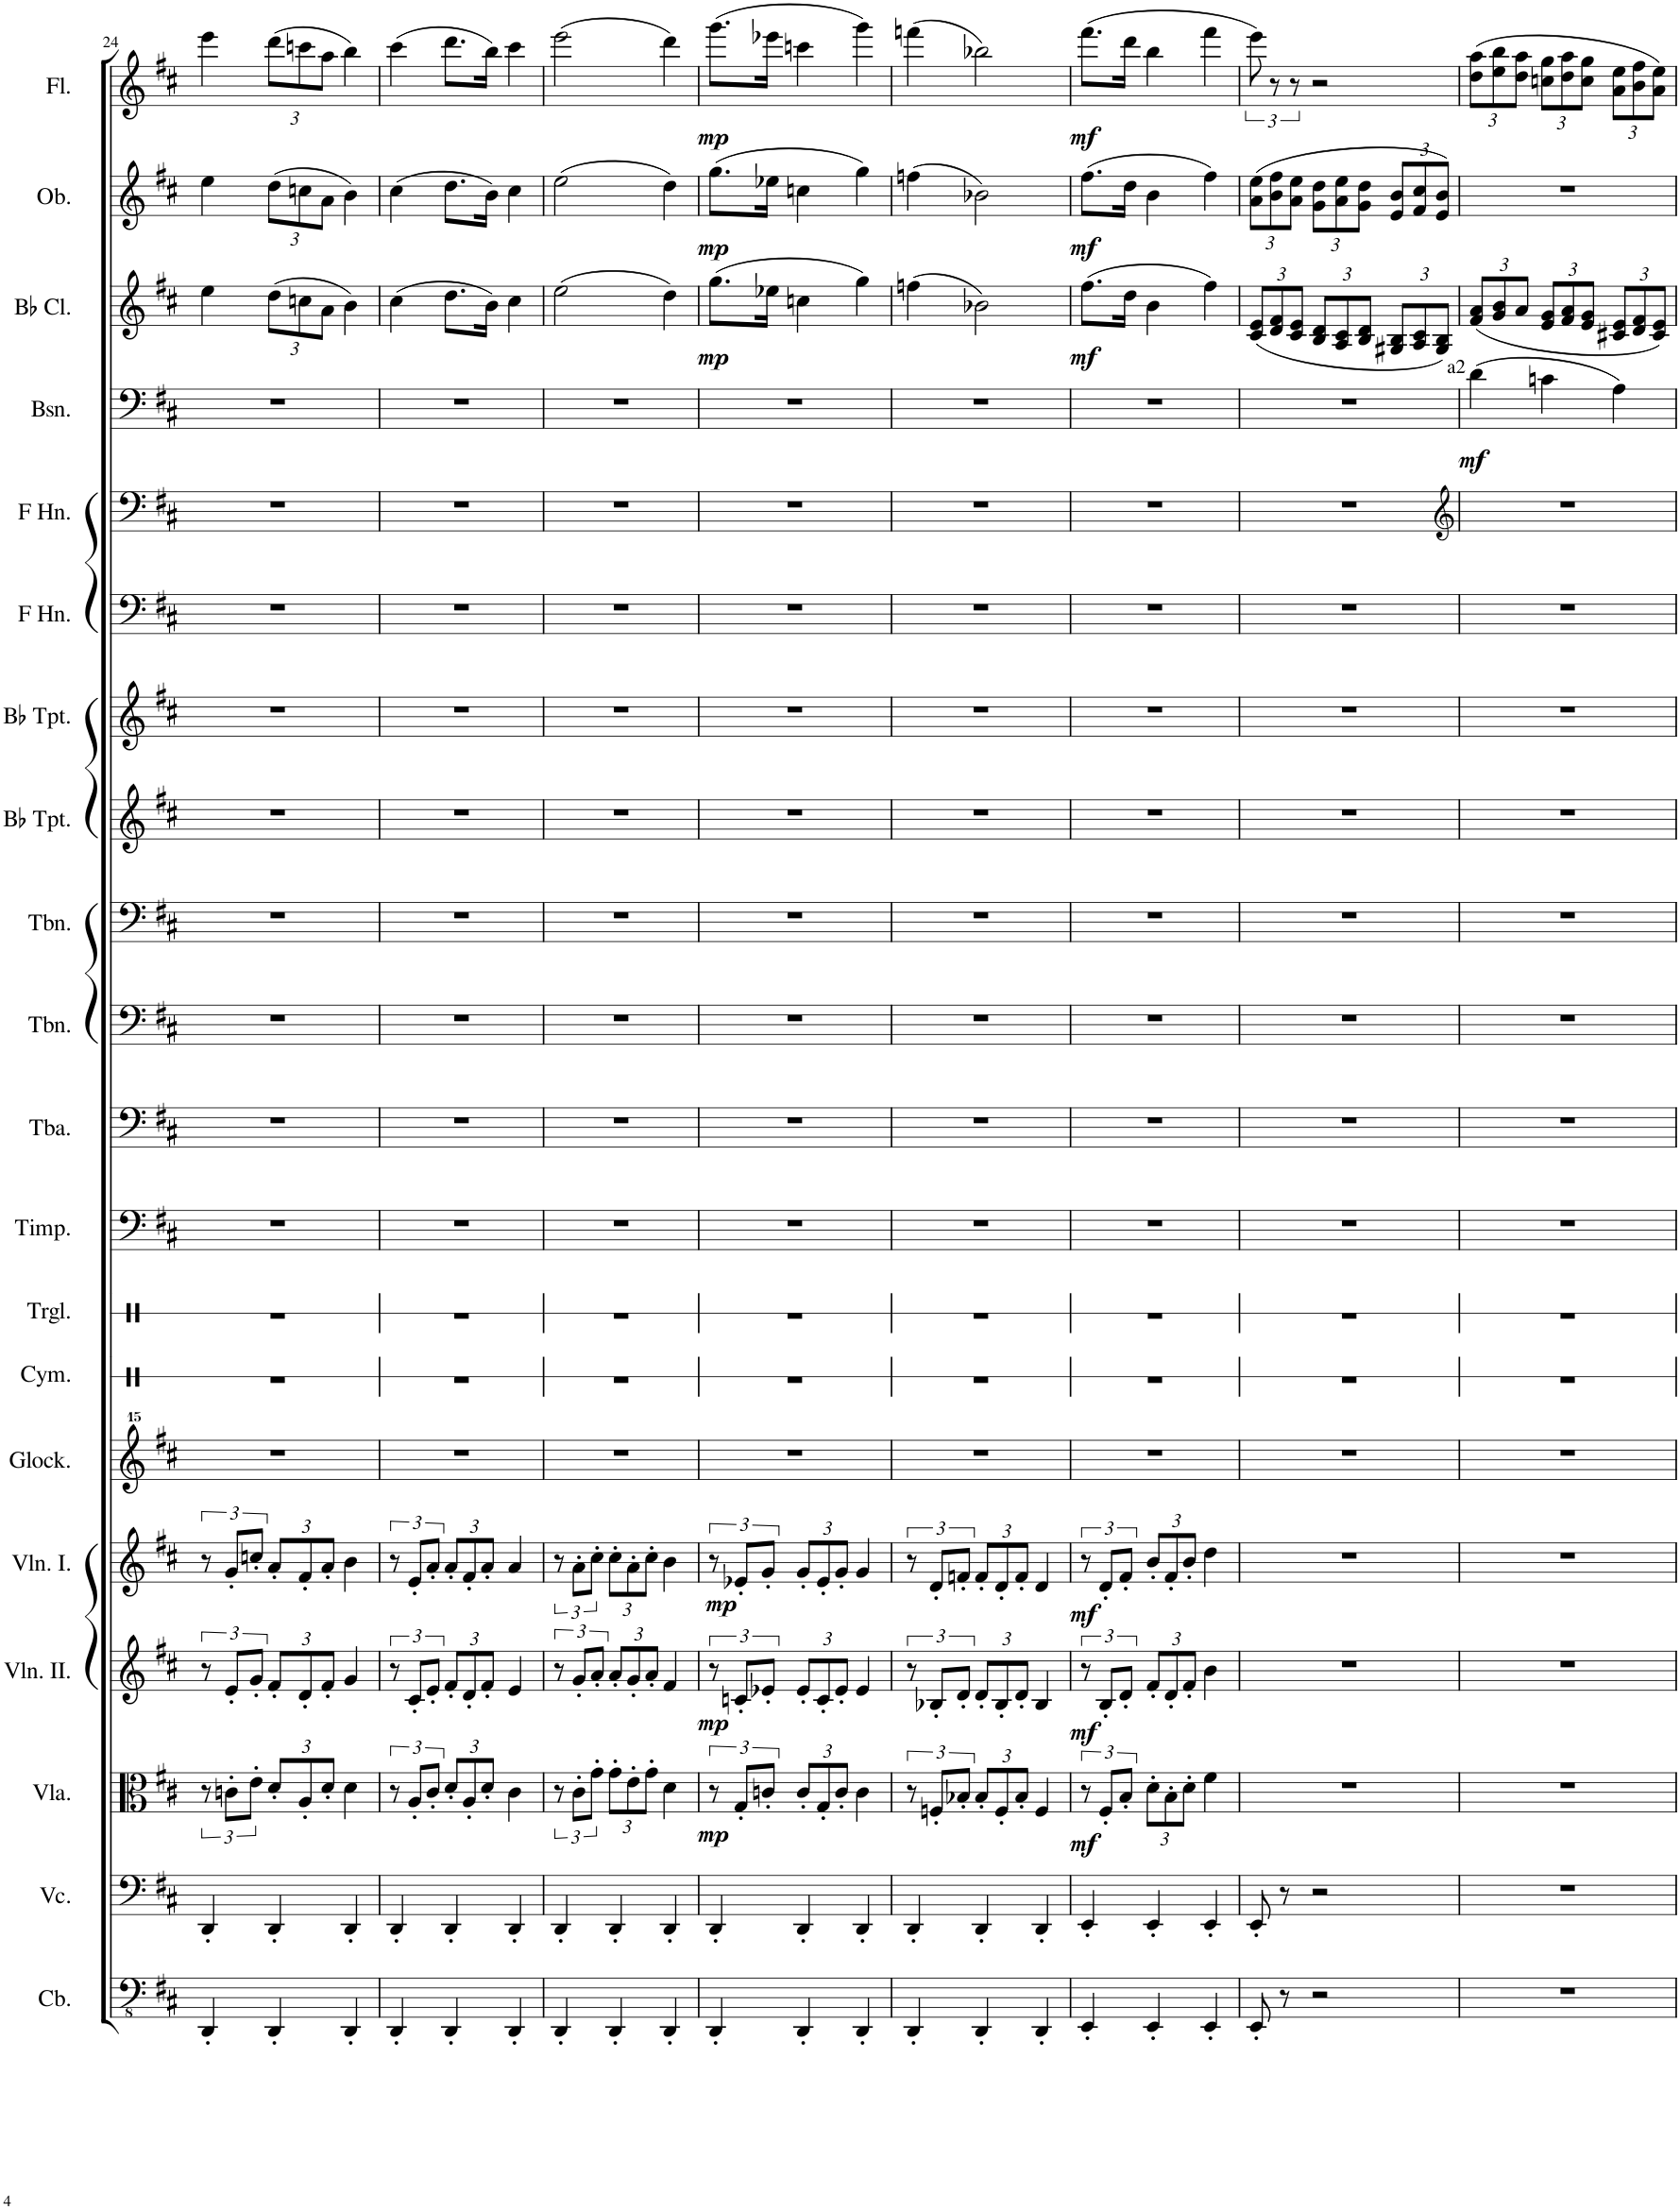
**kern	**kern	**kern	**dynam	**kern	**dynam	**kern	**dynam	**kern	**kern	**kern	**kern	**kern	**kern	**kern	**kern	**kern	**kern	**kern	**kern	**dynam	**kern	**dynam	**kern	**dynam	**kern	**dynam
*part20	*part19	*part18	*part18	*part17	*part17	*part16	*part16	*part15	*part14	*part13	*part12	*part11	*part10	*part9	*part8	*part7	*part6	*part5	*part4	*part4	*part3	*part3	*part2	*part2	*part1	*part1
*staff20	*staff19	*staff18	*staff18	*staff17	*staff17	*staff16	*staff16	*staff15	*staff14	*staff13	*staff12	*staff11	*staff10	*staff9	*staff8	*staff7	*staff6	*staff5	*staff4	*staff4	*staff3	*staff3	*staff2	*staff2	*staff1	*staff1
*I"Contrabasses	*I"Violoncellos	*I"Violas	*	*I"Violins II.	*	*I"Violins I.	*	*I"Glockenspiel	*I"Cymbal	*I"Triangle	*I"Timpani	*I"Tuba	*I"Trombone 3	*I"Trombones 1-2	*I"Bb Trumpet 3	*I"Bb Trumpets 1-2	*I"Horns in F 2-4	*I"Horns in F 1-3	*I"Bassoons 1-2	*	*I"Bb Clarinets 1-2	*	*I"Oboes 1-2	*	*I"Flutes 1-2	*
*I'Cb.	*I'Vc.	*I'Vla.	*	*I'Vln. II.	*	*I'Vln. I.	*	*I'Glock.	*I'Cym.	*I'Trgl.	*I'Timp.	*I'Tba.	*I'Tbn.	*I'Tbn.	*I'Bb Tpt.	*I'Bb Tpt.	*	*	*I'Bsn.	*	*I'Bb Cl.	*	*I'Ob.	*	*I'Fl.	*
!!LO:PB:g=z
*clefFv4	*clefF4	*clefC3	*	*clefG2	*	*clefG2	*	*clefG^^2	*clefX	*clefX	*clefF4	*clefF4	*clefF4	*clefF4	*clefG2	*clefG2	*clefF4	*clefF4	*clefF4	*	*clefG2	*	*clefG2	*	*clefG2	*
*	*	*	*	*	*	*	*	*	*	*	*	*	*	*	*ITrd1c2	*ITrd1c2	*ITrd4c7	*ITrd4c7	*	*	*ITrd1c2	*	*	*	*	*
*k[f#c#]	*k[f#c#]	*k[f#c#]	*	*k[f#c#]	*	*k[f#c#]	*	*k[f#c#]	*k[f#c#]	*k[f#c#]	*k[f#c#]	*k[f#c#]	*k[f#c#]	*k[f#c#]	*k[f#c#]	*k[f#c#]	*k[f#c#]	*k[f#c#]	*k[f#c#]	*	*k[f#c#]	*	*k[f#c#]	*	*k[f#c#]	*
*M3/4	*M3/4	*M3/4	*	*M3/4	*	*M3/4	*	*M3/4	*M3/4	*M3/4	*M3/4	*M3/4	*M3/4	*M3/4	*M3/4	*M3/4	*M3/4	*M3/4	*M3/4	*	*M3/4	*	*M3/4	*	*M3/4	*
=24	=24	=24	=24	=24	=24	=24	=24	=24	=24	=24	=24	=24	=24	=24	=24	=24	=24	=24	=24	=24	=24	=24	=24	=24	=24	=24
4DDD'/	4DD'/	12r	.	12r	.	12r	.	2.r	2.r	2.r	2.r	2.r	2.r	2.r	2.r	2.r	2.r	2.r	2.r	.	4ee\	.	4ee\	.	4eee\	.
.	.	12cn'\L	.	12e'/L	.	12g'/L	.	.	.	.	.	.	.	.	.	.	.	.	.	.	.	.	.	.	.	.
.	.	12e'\J	.	12g'/J	.	12ccn'/J	.	.	.	.	.	.	.	.	.	.	.	.	.	.	.	.	.	.	.	.
*	*	*Xbrackettup	*	*Xbrackettup	*	*Xbrackettup	*	*	*	*	*	*	*	*	*	*	*	*	*	*	*Xbrackettup	*	*Xbrackettup	*	*Xbrackettup	*
4DDD'/	4DD'/	12d'/L	.	12f#'/L	.	12a'/L	.	.	.	.	.	.	.	.	.	.	.	.	.	.	(12dd\L	.	(12dd\L	.	(12ddd\L	.
.	.	12A'/	.	12d'/	.	12f#'/	.	.	.	.	.	.	.	.	.	.	.	.	.	.	12ccn\	.	12ccn\	.	12cccn\	.
.	.	12d'/J	.	12f#'/J	.	12a'/J	.	.	.	.	.	.	.	.	.	.	.	.	.	.	12a\J	.	12a\J	.	12aa\J	.
4DDD'/	4DD'/	4d\	.	4g/	.	4b\	.	.	.	.	.	.	.	.	.	.	.	.	.	.	4b\)	.	4b\)	.	4bb\)	.
=25	=25	=25	=25	=25	=25	=25	=25	=25	=25	=25	=25	=25	=25	=25	=25	=25	=25	=25	=25	=25	=25	=25	=25	=25	=25	=25
*	*	*brackettup	*	*brackettup	*	*brackettup	*	*	*	*	*	*	*	*	*	*	*	*	*	*	*	*	*	*	*	*
4DDD'/	4DD'/	12r	.	12r	.	12r	.	2.r	2.r	2.r	2.r	2.r	2.r	2.r	2.r	2.r	2.r	2.r	2.r	.	(4cc#\	.	(4cc#\	.	(4ccc#\	.
.	.	12A'/L	.	12c#'/L	.	12e'/L	.	.	.	.	.	.	.	.	.	.	.	.	.	.	.	.	.	.	.	.
.	.	12c#'/J	.	12e'/J	.	12a'/J	.	.	.	.	.	.	.	.	.	.	.	.	.	.	.	.	.	.	.	.
*	*	*Xbrackettup	*	*Xbrackettup	*	*Xbrackettup	*	*	*	*	*	*	*	*	*	*	*	*	*	*	*	*	*	*	*	*
4DDD'/	4DD'/	12d'/L	.	12f#'/L	.	12a'/L	.	.	.	.	.	.	.	.	.	.	.	.	.	.	8.dd\L	.	8.dd\L	.	8.ddd\L	.
.	.	12A'/	.	12d'/	.	12f#'/	.	.	.	.	.	.	.	.	.	.	.	.	.	.	.	.	.	.	.	.
.	.	12d'/J	.	12f#'/J	.	12a'/J	.	.	.	.	.	.	.	.	.	.	.	.	.	.	.	.	.	.	.	.
.	.	.	.	.	.	.	.	.	.	.	.	.	.	.	.	.	.	.	.	.	16b\Jk)	.	16b\Jk)	.	16bb\Jk)	.
4DDD'/	4DD'/	4c#\	.	4e/	.	4a/	.	.	.	.	.	.	.	.	.	.	.	.	.	.	4cc#\	.	4cc#\	.	4ccc#\	.
=26	=26	=26	=26	=26	=26	=26	=26	=26	=26	=26	=26	=26	=26	=26	=26	=26	=26	=26	=26	=26	=26	=26	=26	=26	=26	=26
*	*	*brackettup	*	*brackettup	*	*brackettup	*	*	*	*	*	*	*	*	*	*	*	*	*	*	*	*	*	*	*	*
4DDD'/	4DD'/	12r	.	12r	.	12r	.	2.r	2.r	2.r	2.r	2.r	2.r	2.r	2.r	2.r	2.r	2.r	2.r	.	(2ee\	.	(2ee\	.	(2eee\	.
.	.	12c#'\L	.	12g'/L	.	12a'\L	.	.	.	.	.	.	.	.	.	.	.	.	.	.	.	.	.	.	.	.
.	.	12g'\J	.	12a'/J	.	12cc#'\J	.	.	.	.	.	.	.	.	.	.	.	.	.	.	.	.	.	.	.	.
*	*	*Xbrackettup	*	*Xbrackettup	*	*Xbrackettup	*	*	*	*	*	*	*	*	*	*	*	*	*	*	*	*	*	*	*	*
4DDD'/	4DD'/	12g'\L	.	12a'/L	.	12cc#'\L	.	.	.	.	.	.	.	.	.	.	.	.	.	.	.	.	.	.	.	.
.	.	12e'\	.	12g'/	.	12a'\	.	.	.	.	.	.	.	.	.	.	.	.	.	.	.	.	.	.	.	.
.	.	12g'\J	.	12a'/J	.	12cc#'\J	.	.	.	.	.	.	.	.	.	.	.	.	.	.	.	.	.	.	.	.
4DDD'/	4DD'/	4d\	.	4f#/	.	4b\	.	.	.	.	.	.	.	.	.	.	.	.	.	.	4dd\)	.	4dd\)	.	4ddd\)	.
=27	=27	=27	=27	=27	=27	=27	=27	=27	=27	=27	=27	=27	=27	=27	=27	=27	=27	=27	=27	=27	=27	=27	=27	=27	=27	=27
*	*	*brackettup	*	*brackettup	*	*brackettup	*	*	*	*	*	*	*	*	*	*	*	*	*	*	*	*	*	*	*	*
!	!	!	!LO:DY:b	!	!LO:DY:b	!	!LO:DY:b	!	!	!	!	!	!	!	!	!	!	!	!	!	!	!LO:DY:b	!	!LO:DY:b	!	!LO:DY:b
4DDD'/	4DD'/	12r	mp	12r	mp	12r	mp	2.r	2.r	2.r	2.r	2.r	2.r	2.r	2.r	2.r	2.r	2.r	2.r	.	(8.gg\L	mp	(8.gg\L	mp	(8.ggg\L	mp
.	.	12G'/L	.	12cn'/L	.	12e-X'/L	.	.	.	.	.	.	.	.	.	.	.	.	.	.	.	.	.	.	.	.
.	.	12cn'/J	.	12e-X'/J	.	12g'/J	.	.	.	.	.	.	.	.	.	.	.	.	.	.	.	.	.	.	.	.
.	.	.	.	.	.	.	.	.	.	.	.	.	.	.	.	.	.	.	.	.	16ee-X\Jk	.	16ee-X\Jk	.	16eee-X\Jk	.
*	*	*Xbrackettup	*	*Xbrackettup	*	*Xbrackettup	*	*	*	*	*	*	*	*	*	*	*	*	*	*	*	*	*	*	*	*
4DDD'/	4DD'/	12c'/L	.	12e-'/L	.	12g'/L	.	.	.	.	.	.	.	.	.	.	.	.	.	.	4ccn\	.	4ccn\	.	4cccn\	.
.	.	12G'/	.	12c'/	.	12e-'/	.	.	.	.	.	.	.	.	.	.	.	.	.	.	.	.	.	.	.	.
.	.	12c'/J	.	12e-'/J	.	12g'/J	.	.	.	.	.	.	.	.	.	.	.	.	.	.	.	.	.	.	.	.
4DDD'/	4DD'/	4c\	.	4e-/	.	4g/	.	.	.	.	.	.	.	.	.	.	.	.	.	.	4gg\)	.	4gg\)	.	4ggg\)	.
=28	=28	=28	=28	=28	=28	=28	=28	=28	=28	=28	=28	=28	=28	=28	=28	=28	=28	=28	=28	=28	=28	=28	=28	=28	=28	=28
*	*	*brackettup	*	*brackettup	*	*brackettup	*	*	*	*	*	*	*	*	*	*	*	*	*	*	*	*	*	*	*	*
4DDD'/	4DD'/	12r	.	12r	.	12r	.	2.r	2.r	2.r	2.r	2.r	2.r	2.r	2.r	2.r	2.r	2.r	2.r	.	(4ffn\	.	(4ffn\	.	(4fffn\	.
.	.	12Fn'/L	.	12B-X'/L	.	12d'/L	.	.	.	.	.	.	.	.	.	.	.	.	.	.	.	.	.	.	.	.
.	.	12B-X'/J	.	12d'/J	.	12fn'/J	.	.	.	.	.	.	.	.	.	.	.	.	.	.	.	.	.	.	.	.
*	*	*Xbrackettup	*	*Xbrackettup	*	*Xbrackettup	*	*	*	*	*	*	*	*	*	*	*	*	*	*	*	*	*	*	*	*
4DDD'/	4DD'/	12B-'/L	.	12d'/L	.	12f'/L	.	.	.	.	.	.	.	.	.	.	.	.	.	.	2b-X\)	.	2b-X\)	.	2bb-X\)	.
.	.	12F'/	.	12B-'/	.	12d'/	.	.	.	.	.	.	.	.	.	.	.	.	.	.	.	.	.	.	.	.
.	.	12B-'/J	.	12d'/J	.	12f'/J	.	.	.	.	.	.	.	.	.	.	.	.	.	.	.	.	.	.	.	.
4DDD'/	4DD'/	4F/	.	4B-/	.	4d/	.	.	.	.	.	.	.	.	.	.	.	.	.	.	.	.	.	.	.	.
=29	=29	=29	=29	=29	=29	=29	=29	=29	=29	=29	=29	=29	=29	=29	=29	=29	=29	=29	=29	=29	=29	=29	=29	=29	=29	=29
*	*	*brackettup	*	*brackettup	*	*brackettup	*	*	*	*	*	*	*	*	*	*	*	*	*	*	*	*	*	*	*	*
!	!	!	!LO:DY:b	!	!LO:DY:b	!	!LO:DY:b	!	!	!	!	!	!	!	!	!	!	!	!	!	!	!LO:DY:b	!	!LO:DY:b	!	!LO:DY:b
4EEE'/	4EE'/	12r	mf	12r	mf	12r	mf	2.r	2.r	2.r	2.r	2.r	2.r	2.r	2.r	2.r	2.r	2.r	2.r	.	(8.ff#\L	mf	(8.ff#\L	mf	(8.fff#\L	mf
.	.	12F#'/L	.	12B'/L	.	12d'/L	.	.	.	.	.	.	.	.	.	.	.	.	.	.	.	.	.	.	.	.
.	.	12B'/J	.	12d'/J	.	12f#'/J	.	.	.	.	.	.	.	.	.	.	.	.	.	.	.	.	.	.	.	.
.	.	.	.	.	.	.	.	.	.	.	.	.	.	.	.	.	.	.	.	.	16dd\Jk	.	16dd\Jk	.	16ddd\Jk	.
*	*	*Xbrackettup	*	*Xbrackettup	*	*Xbrackettup	*	*	*	*	*	*	*	*	*	*	*	*	*	*	*	*	*	*	*	*
4EEE'/	4EE'/	12d'\L	.	12f#'/L	.	12b'/L	.	.	.	.	.	.	.	.	.	.	.	.	.	.	4b\	.	4b\	.	4bb\	.
.	.	12B'\	.	12d'/	.	12f#'/	.	.	.	.	.	.	.	.	.	.	.	.	.	.	.	.	.	.	.	.
.	.	12d'\J	.	12f#'/J	.	12b'/J	.	.	.	.	.	.	.	.	.	.	.	.	.	.	.	.	.	.	.	.
4EEE'/	4EE'/	4f#\	.	4b\	.	4dd\	.	.	.	.	.	.	.	.	.	.	.	.	.	.	4ff#\)	.	4ff#\)	.	4fff#\	.
=30	=30	=30	=30	=30	=30	=30	=30	=30	=30	=30	=30	=30	=30	=30	=30	=30	=30	=30	=30	=30	=30	=30	=30	=30	=30	=30
*	*	*	*	*	*	*	*	*	*	*	*	*	*	*	*	*	*	*	*	*	*	*	*	*	*brackettup	*
8EEE'/	8EE'/	2.r	.	2.r	.	2.r	.	2.r	2.r	2.r	2.r	2.r	2.r	2.r	2.r	2.r	2.r	2.r	2.r	.	(12c#/ 12e/L	.	(12a\ 12ee\L	.	12eee\)	.
.	.	.	.	.	.	.	.	.	.	.	.	.	.	.	.	.	.	.	.	.	12d/ 12f#/	.	12b\ 12ff#\	.	12r	.
8r	8r	.	.	.	.	.	.	.	.	.	.	.	.	.	.	.	.	.	.	.	.	.	.	.	.	.
.	.	.	.	.	.	.	.	.	.	.	.	.	.	.	.	.	.	.	.	.	12c#/ 12e/J	.	12a\ 12ee\J	.	12r	.
2r	2r	.	.	.	.	.	.	.	.	.	.	.	.	.	.	.	.	.	.	.	12B/ 12d/L	.	12g\ 12dd\L	.	2r	.
.	.	.	.	.	.	.	.	.	.	.	.	.	.	.	.	.	.	.	.	.	12A/ 12c#/	.	12a\ 12ee\	.	.	.
.	.	.	.	.	.	.	.	.	.	.	.	.	.	.	.	.	.	.	.	.	12B/ 12d/J	.	12g\ 12dd\J	.	.	.
.	.	.	.	.	.	.	.	.	.	.	.	.	.	.	.	.	.	.	.	.	12G#X/ 12B/L	.	12e/ 12b/L	.	.	.
.	.	.	.	.	.	.	.	.	.	.	.	.	.	.	.	.	.	.	.	.	12A/ 12c#/	.	12f#/ 12cc#/	.	.	.
.	.	.	.	.	.	.	.	.	.	.	.	.	.	.	.	.	.	.	.	.	12G#/ 12B/J)	.	12e/ 12b/J)	.	.	.
=31	=31	=31	=31	=31	=31	=31	=31	=31	=31	=31	=31	=31	=31	=31	=31	=31	=31	=31	=31	=31	=31	=31	=31	=31	=31	=31
*	*	*	*	*	*	*	*	*	*	*	*	*	*	*	*	*	*	*clefG2	*	*	*	*	*	*	*	*
*	*	*	*	*	*	*	*	*	*	*	*	*	*	*	*	*	*	*	*	*	*	*	*	*	*Xbrackettup	*
!	!	!	!	!	!	!	!	!	!	!	!	!	!	!	!	!	!	!	!LO:TX:a:t=a2	!	!	!	!	!	!	!
!	!	!	!	!	!	!	!	!	!	!	!	!	!	!	!	!	!	!	!	!LO:DY:b	!	!	!	!	!	!
2.r	2.r	2.r	.	2.r	.	2.r	.	2.r	2.r	2.r	2.r	2.r	2.r	2.r	2.r	2.r	2.r	2.r	(4d\	mf	(12f#/ 12a/L	.	2.r	.	(12dd\ 12aa\L	.
.	.	.	.	.	.	.	.	.	.	.	.	.	.	.	.	.	.	.	.	.	12g/ 12b/	.	.	.	12ee\ 12bb\	.
.	.	.	.	.	.	.	.	.	.	.	.	.	.	.	.	.	.	.	.	.	12a/J	.	.	.	12dd\ 12aa\J	.
.	.	.	.	.	.	.	.	.	.	.	.	.	.	.	.	.	.	.	4cn\	.	12e/ 12g/L	.	.	.	12ccn\ 12gg\L	.
.	.	.	.	.	.	.	.	.	.	.	.	.	.	.	.	.	.	.	.	.	12f#/ 12a/	.	.	.	12dd\ 12aa\	.
.	.	.	.	.	.	.	.	.	.	.	.	.	.	.	.	.	.	.	.	.	12e/ 12g/J	.	.	.	12cc\ 12gg\J	.
.	.	.	.	.	.	.	.	.	.	.	.	.	.	.	.	.	.	.	4A\)	.	12c#X/ 12e/L	.	.	.	12a\ 12ee\L	.
.	.	.	.	.	.	.	.	.	.	.	.	.	.	.	.	.	.	.	.	.	12d/ 12f#/	.	.	.	12b\ 12ff#\	.
.	.	.	.	.	.	.	.	.	.	.	.	.	.	.	.	.	.	.	.	.	12c#/ 12e/J)	.	.	.	12a\ 12ee\J)	.
=	=	=	=	=	=	=	=	=	=	=	=	=	=	=	=	=	=	=	=	=	=	=	=	=	=	=
*-	*-	*-	*-	*-	*-	*-	*-	*-	*-	*-	*-	*-	*-	*-	*-	*-	*-	*-	*-	*-	*-	*-	*-	*-	*-	*-
